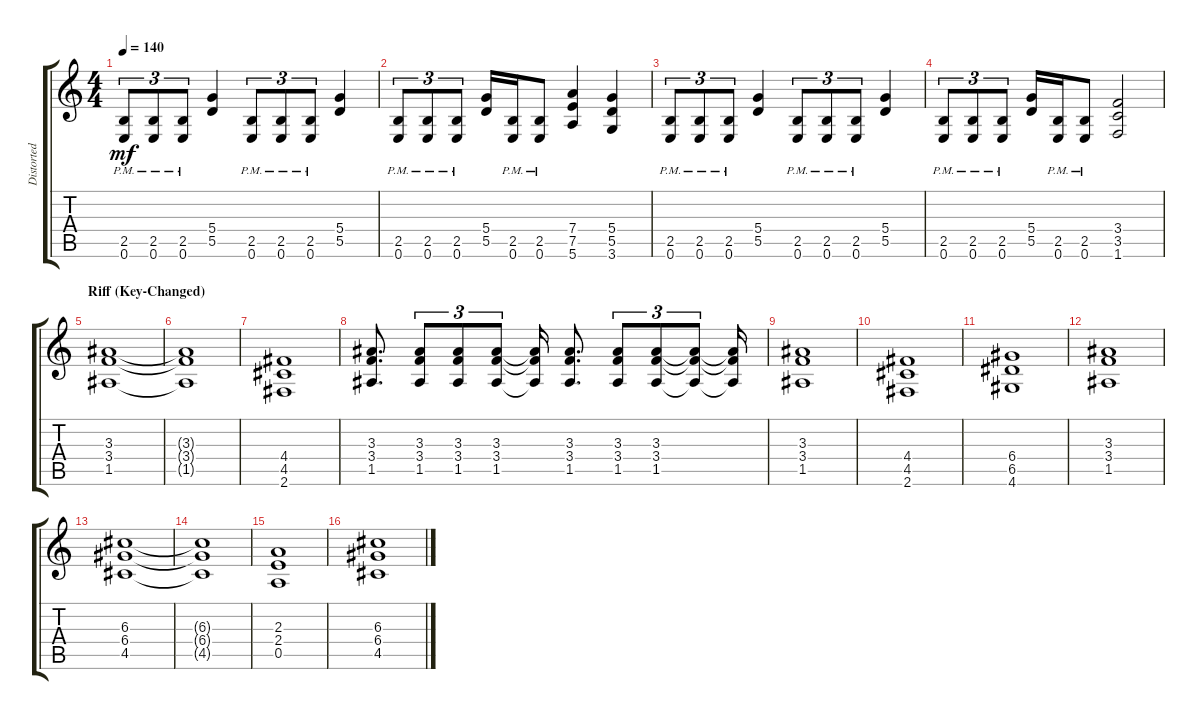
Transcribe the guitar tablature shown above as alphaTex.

\track ("Distorted Rhythm" "Distorted ") {instrument distortionguitar}
\staff {score tabs}
\tuning (E4 B3 G3 D3 A2 E2) {hide}
\ts (4 4)
\tempo 140
\clef g2
\ks c
(2.5{pm} 0.6{pm}).8{tu (3 2) dy mf} (2.5{pm} 0.6{pm}).8{tu (3 2)} (2.5{pm} 0.6{pm}).8{tu (3 2)} (5.4 5.5).4 (2.5{pm} 0.6{pm}).8{tu (3 2)} (2.5{pm} 0.6{pm}).8{tu (3 2)} (2.5{pm} 0.6{pm}).8{tu (3 2)} (5.4 5.5).4 |
(2.5{pm} 0.6{pm}).8{tu (3 2)} (2.5{pm} 0.6{pm}).8{tu (3 2)} (2.5{pm} 0.6{pm}).8{tu (3 2)} (5.4 5.5).16 (2.5{pm} 0.6{pm}).16 (2.5{pm} 0.6{pm}).8 (7.4 7.5 5.6).4 (5.4 5.5 3.6).4 |
(2.5{pm} 0.6{pm}).8{tu (3 2)} (2.5{pm} 0.6{pm}).8{tu (3 2)} (2.5{pm} 0.6{pm}).8{tu (3 2)} (5.4 5.5).4 (2.5{pm} 0.6{pm}).8{tu (3 2)} (2.5{pm} 0.6{pm}).8{tu (3 2)} (2.5{pm} 0.6{pm}).8{tu (3 2)} (5.4 5.5).4 |
(2.5{pm} 0.6{pm}).8{tu (3 2)} (2.5{pm} 0.6{pm}).8{tu (3 2)} (2.5{pm} 0.6{pm}).8{tu (3 2)} (5.4 5.5).16 (2.5{pm} 0.6{pm}).16 (2.5{pm} 0.6{pm}).8 (3.4 3.5 1.6).2 |
\section ("" "Riff (Key-Changed)")
(3.3 3.4 1.5).1 |
(3.3{t} 3.4{t} 1.5{t}).1 |
(4.4 4.5 2.6).1 |
(3.3 3.4 1.5).8{d} (3.3 3.4 1.5).8{tu (3 2)} (3.3 3.4 1.5).8{tu (3 2)} (3.3 3.4 1.5).8{tu (3 2)} (3.3{t} 3.4{t} 1.5{t}).16 (3.3 3.4 1.5).8{d} (3.3 3.4 1.5).8{tu (3 2)} (3.3 3.4 1.5).8{tu (3 2)} (3.3{t} 3.4{t} 1.5{t}).8{tu (3 2)} (3.3{t} 3.4{t} 1.5{t}).16 |
(3.3 3.4 1.5).1 |
(4.4 4.5 2.6).1 |
(6.4 6.5 4.6).1 |
(3.3 3.4 1.5).1 |
(6.3 6.4 4.5).1 |
(6.3{t} 6.4{t} 4.5{t}).1 |
(2.3 2.4 0.5).1 |
(6.3 6.4 4.5).1
